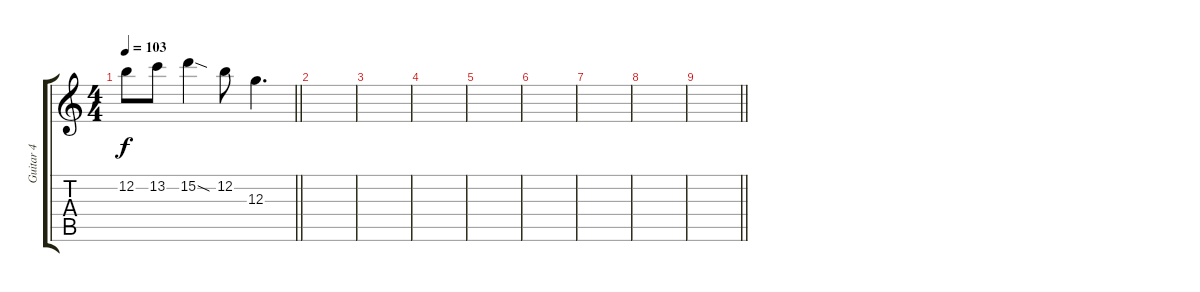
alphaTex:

\track ("Guitar 4" "Guitar 4") {instrument acousticguitarsteel}
\staff {score tabs}
\tuning (E4 B3 G3 D3 A2 E2) {hide}
\ts (4 4)
\tempo 103
\clef g2
\barLineRight lightlight
\ks c
12.2.8{dy f} 13.2.8 15.2{sod}.4 12.2.8 12.3.4{d} |
|
|
|
|
|
|
|
\barLineRight lightlight
